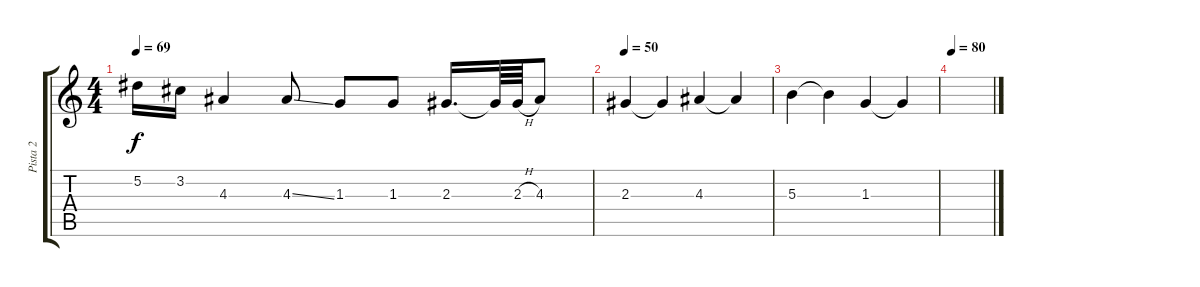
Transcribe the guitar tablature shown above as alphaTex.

\track ("Pista 2" "Pista 2") {instrument acousticguitarsteel}
\staff {score tabs}
\tuning (Eb4 Bb3 Gb3 Db3 Ab2 Eb2) {hide}
\ts (4 4)
\tempo 69
\clef g2
\ks c
5.2.16{dy f} 3.2.16 4.3.4 4.3{ss}.8 1.3.8 1.3.8 2.3.16{d} 2.3{t}.64 2.3{h}.64 4.3.8 |
\tempo 50
2.3.4 2.3{t}.4 4.3.4 4.3{t}.4 |
5.3.4 5.3{t}.4 1.3.4 1.3{t}.4 |
\tempo 80
